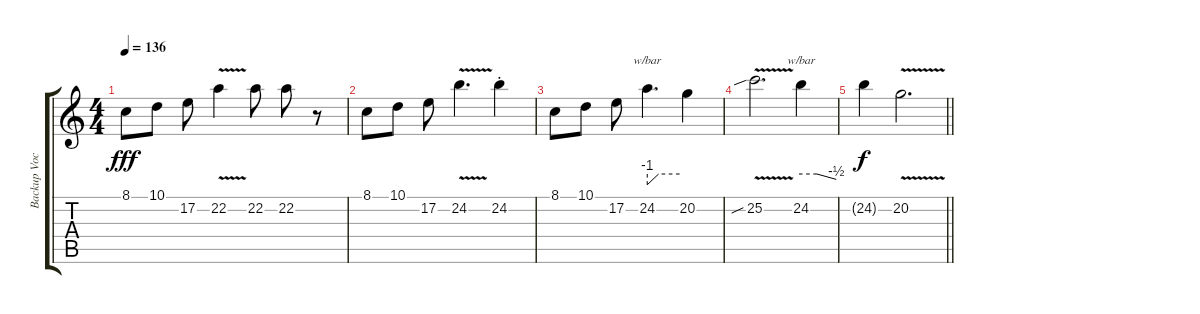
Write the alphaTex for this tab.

\track ("Backup Vocal" "Backup Voc") {instrument cello}
\staff {score tabs}
\tuning (E4 B3 G3 D3 A2 E2) {hide}
\ts (4 4)
\tempo 136
\clef g2
\ks c
8.1.8{dy fff} 10.1.8 17.2.8 22.2{v}.4 22.2.8 22.2.8 r.8 |
8.1.8 10.1.8 17.2.8 24.2{v}.4{d} 24.2{st}.4 |
8.1.8 10.1.8 17.2.8 24.2.4{d tbe (custom default 0 -4 21 0 60 0)} 20.2.4 |
25.2{v sib}.2{d} 24.2.4{tbe (custom default 0 0 27 0 60 -2)} |
\barLineRight lightlight
24.2{t}.4{dy f} 20.2{v}.2{d}
